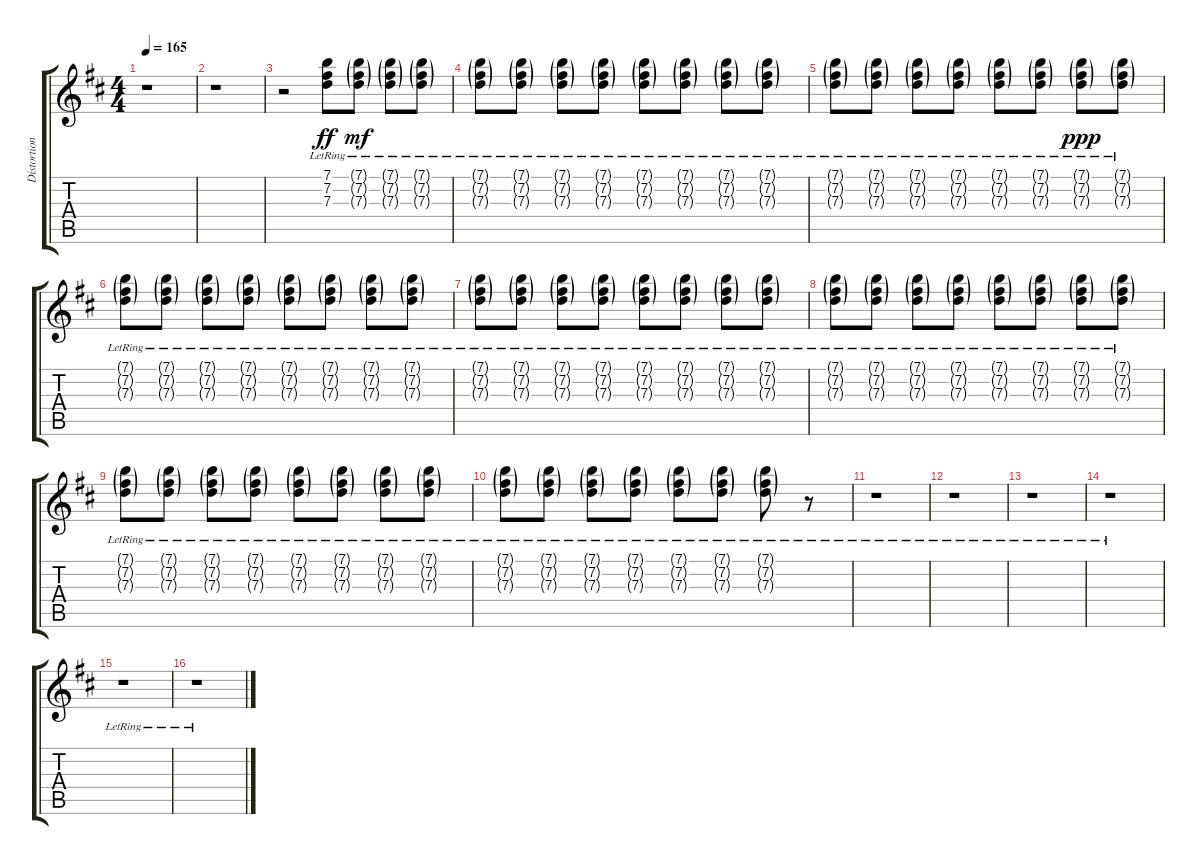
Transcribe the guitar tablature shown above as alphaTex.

\track ("Distortion" "Distortion") {instrument distortionguitar}
\staff {score tabs}
\tuning (E4 B3 G3 D3 A2 E2) {hide}
\ts (4 4)
\tempo 165
\clef g2
\ks d
r.1{dy mp} |
r.1 |
r.2 (7.1{lr} 7.2{lr} 7.3{lr}).8{dy ff} (7.1{g lr} 7.2{g lr} 7.3{g lr}).8{dy mf} (7.1{g lr} 7.2{g lr} 7.3{g lr}).8 (7.1{g lr} 7.2{g lr} 7.3{g lr}).8 |
(7.1{g lr} 7.2{g lr} 7.3{g lr}).8 (7.1{g lr} 7.2{g lr} 7.3{g lr}).8 (7.1{g lr} 7.2{g lr} 7.3{g lr}).8 (7.1{g lr} 7.2{g lr} 7.3{g lr}).8 (7.1{g lr} 7.2{g lr} 7.3{g lr}).8 (7.1{g lr} 7.2{g lr} 7.3{g lr}).8 (7.1{g lr} 7.2{g lr} 7.3{g lr}).8 (7.1{g lr} 7.2{g lr} 7.3{g lr}).8 |
(7.1{g lr} 7.2{g lr} 7.3{g lr}).8 (7.1{g lr} 7.2{g lr} 7.3{g lr}).8 (7.1{g lr} 7.2{g lr} 7.3{g lr}).8 (7.1{g lr} 7.2{g lr} 7.3{g lr}).8 (7.1{g lr} 7.2{g lr} 7.3{g lr}).8 (7.1{g lr} 7.2{g lr} 7.3{g lr}).8 (7.1{g lr} 7.2{g lr} 7.3{g lr}).8{dy ppp} (7.1{g lr} 7.2{g lr} 7.3{g lr}).8 |
(7.1{g lr} 7.2{g lr} 7.3{g lr}).8 (7.1{g lr} 7.2{g lr} 7.3{g lr}).8 (7.1{g lr} 7.2{g lr} 7.3{g lr}).8 (7.1{g lr} 7.2{g lr} 7.3{g lr}).8 (7.1{g lr} 7.2{g lr} 7.3{g lr}).8 (7.1{g lr} 7.2{g lr} 7.3{g lr}).8 (7.1{g lr} 7.2{g lr} 7.3{g lr}).8 (7.1{g lr} 7.2{g lr} 7.3{g lr}).8 |
(7.1{g lr} 7.2{g lr} 7.3{g lr}).8 (7.1{g lr} 7.2{g lr} 7.3{g lr}).8 (7.1{g lr} 7.2{g lr} 7.3{g lr}).8 (7.1{g lr} 7.2{g lr} 7.3{g lr}).8 (7.1{g lr} 7.2{g lr} 7.3{g lr}).8 (7.1{g lr} 7.2{g lr} 7.3{g lr}).8 (7.1{g lr} 7.2{g lr} 7.3{g lr}).8 (7.1{g lr} 7.2{g lr} 7.3{g lr}).8 |
(7.1{g lr} 7.2{g lr} 7.3{g lr}).8 (7.1{g lr} 7.2{g lr} 7.3{g lr}).8 (7.1{g lr} 7.2{g lr} 7.3{g lr}).8 (7.1{g lr} 7.2{g lr} 7.3{g lr}).8 (7.1{g lr} 7.2{g lr} 7.3{g lr}).8 (7.1{g lr} 7.2{g lr} 7.3{g lr}).8 (7.1{g lr} 7.2{g lr} 7.3{g lr}).8 (7.1{g lr} 7.2{g lr} 7.3{g lr}).8 |
(7.1{g lr} 7.2{g lr} 7.3{g lr}).8 (7.1{g lr} 7.2{g lr} 7.3{g lr}).8 (7.1{g lr} 7.2{g lr} 7.3{g lr}).8 (7.1{g lr} 7.2{g lr} 7.3{g lr}).8 (7.1{g lr} 7.2{g lr} 7.3{g lr}).8 (7.1{g lr} 7.2{g lr} 7.3{g lr}).8 (7.1{g lr} 7.2{g lr} 7.3{g lr}).8 (7.1{g lr} 7.2{g lr} 7.3{g lr}).8 |
(7.1{g lr} 7.2{g lr} 7.3{g lr}).8 (7.1{g lr} 7.2{g lr} 7.3{g lr}).8 (7.1{g lr} 7.2{g lr} 7.3{g lr}).8 (7.1{g lr} 7.2{g lr} 7.3{g lr}).8 (7.1{g lr} 7.2{g lr} 7.3{g lr}).8 (7.1{g lr} 7.2{g lr} 7.3{g lr}).8 (7.1{g lr} 7.2{g lr} 7.3{g lr}).8 r.8 |
r.1 |
r.1 |
r.1 |
r.1 |
r.1 |
r.1
